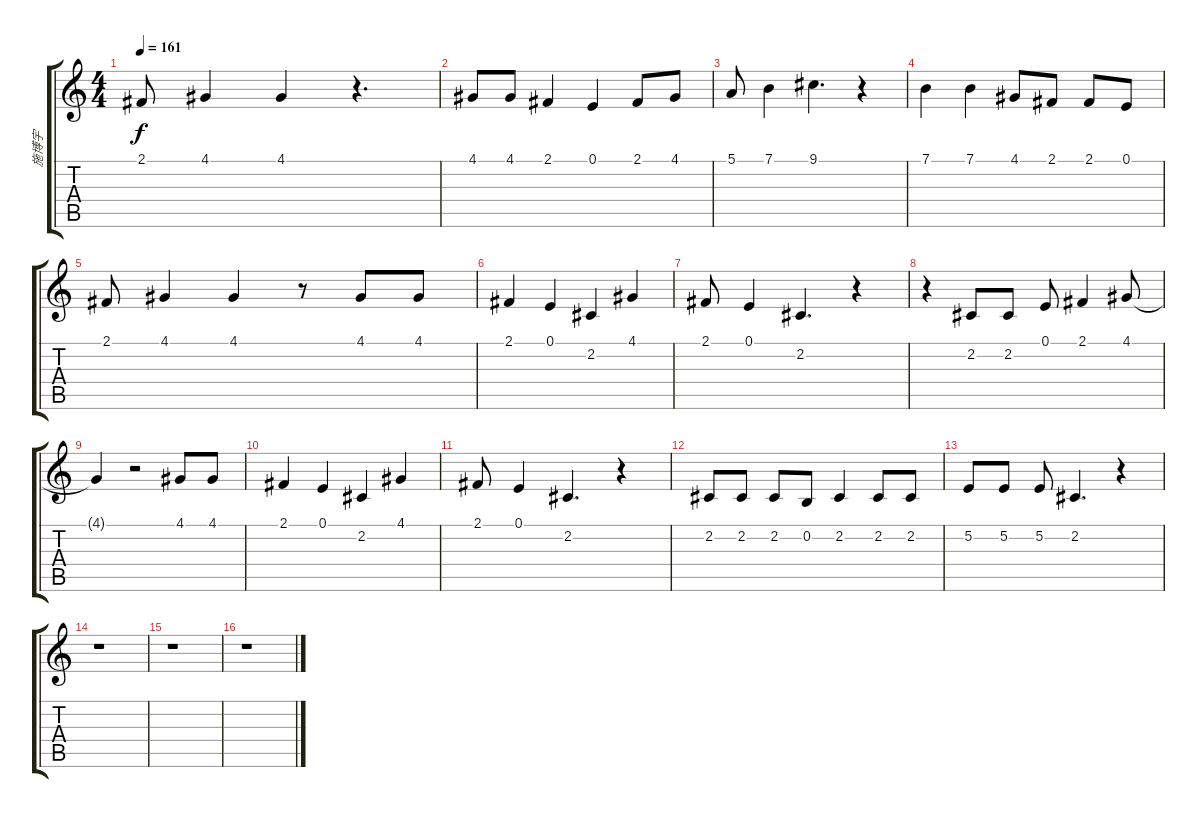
\track ("施博宇" "施博宇") {instrument lead1square}
\staff {score tabs}
\tuning (E4 B3 G3 D3 A2 E2) {hide}
\ts (4 4)
\tempo 161
\clef g2
\ks c
2.1.8{dy f} 4.1.4 4.1.4 r.4{d} |
4.1.8 4.1.8 2.1.4 0.1.4 2.1.8 4.1.8 |
5.1.8 7.1.4 9.1.4{d} r.4 |
7.1.4 7.1.4 4.1.8 2.1.8 2.1.8 0.1.8 |
2.1.8 4.1.4 4.1.4 r.8 4.1.8 4.1.8 |
2.1.4 0.1.4 2.2.4 4.1.4 |
2.1.8 0.1.4 2.2.4{d} r.4 |
r.4 2.2.8 2.2.8 0.1.8 2.1.4 4.1.8 |
4.1{t}.4 r.2 4.1.8 4.1.8 |
2.1.4 0.1.4 2.2.4 4.1.4 |
2.1.8 0.1.4 2.2.4{d} r.4 |
2.2.8 2.2.8 2.2.8 0.2.8 2.2.4 2.2.8 2.2.8 |
5.2.8 5.2.8 5.2.8 2.2.4{d} r.4 |
r.1 |
r.1 |
r.1
